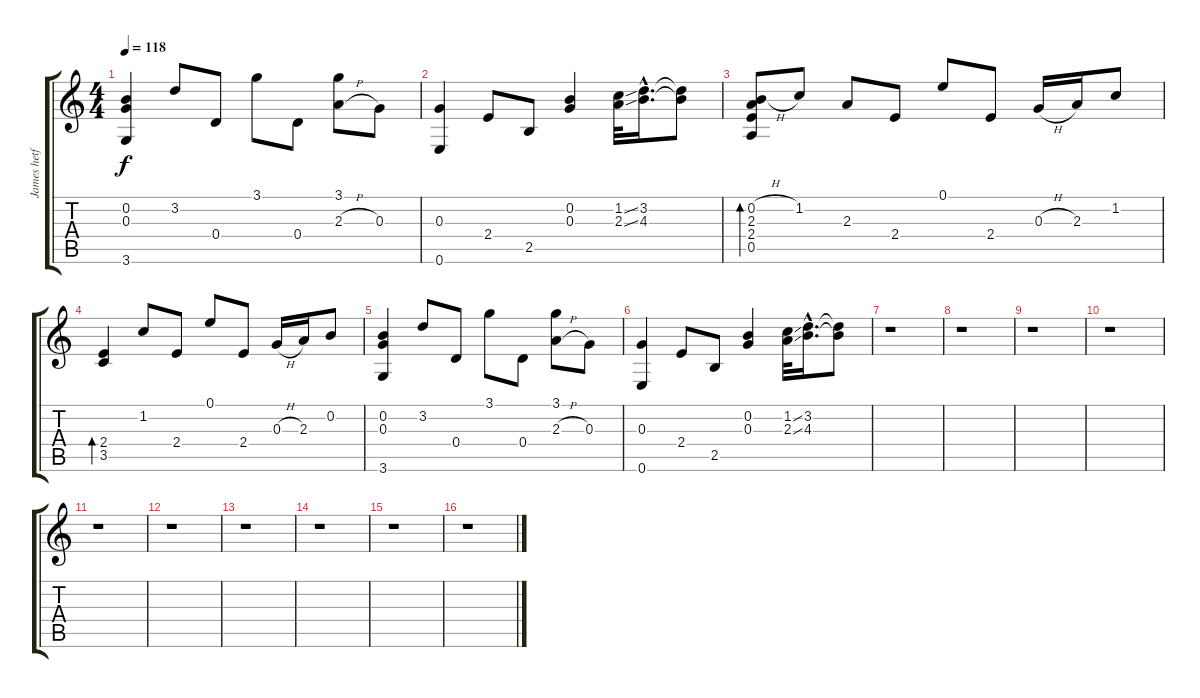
\track ("James hetfield clean" "James hetf") {instrument acousticguitarsteel}
\staff {score tabs}
\tuning (E4 B3 G3 D3 A2 E2) {hide}
\ts (4 4)
\tempo 118
\clef g2
\ks c
(0.2 0.3 3.6).4{dy f} 3.2.8 0.4.8 3.1.8 0.4.8 (3.1 2.3{h}).8 0.3.8 |
(0.3 0.6).4 2.4.8 2.5.8 (0.2 0.3).4 (1.2{ss} 2.3{ss}).32 (3.2{hac} 4.3{hac}).16{d} (3.2{t} 4.3{t}).8 |
(0.2{h} 2.3 2.4 0.5).8{bd 120} 1.2.8 2.3.8 2.4.8 0.1.8 2.4.8 0.3{h}.16 2.3.16 1.2.8 |
(2.4 3.5).4{bd 120} 1.2.8 2.4.8 0.1.8 2.4.8 0.3{h}.16 2.3.16 0.2.8 |
(0.2 0.3 3.6).4 3.2.8 0.4.8 3.1.8 0.4.8 (3.1 2.3{h}).8 0.3.8 |
(0.3 0.6).4 2.4.8 2.5.8 (0.2 0.3).4 (1.2{ss} 2.3{ss}).32 (3.2{hac} 4.3{hac}).16{d} (3.2{t} 4.3{t}).8 |
r.1 |
r.1 |
r.1 |
r.1 |
r.1 |
r.1 |
r.1 |
r.1 |
r.1 |
r.1
